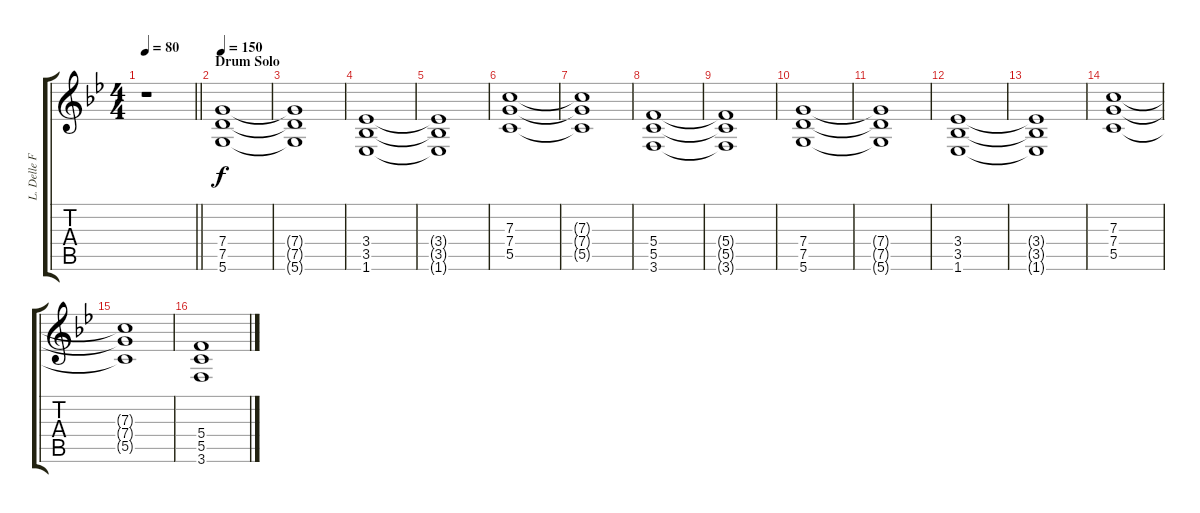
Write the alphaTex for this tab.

\track ("L. Delle Fave (Dist. Guitar R)" "L. Delle F") {instrument overdrivenguitar}
\staff {score tabs}
\tuning (D4 A3 F3 C3 G2 D2) {hide}
\ts (4 4)
\tempo 80
\clef g2
\barLineRight lightlight
\ks gminor
r.1{dy f} |
\section ("" "Drum Solo")
\tempo 150
(7.4 7.5 5.6).1{volume 8} |
(7.4{t} 7.5{t} 5.6{t}).1 |
(3.4 3.5 1.6).1 |
(3.4{t} 3.5{t} 1.6{t}).1 |
(7.3 7.4 5.5).1 |
(7.3{t} 7.4{t} 5.5{t}).1 |
(5.4 5.5 3.6).1 |
(5.4{t} 5.5{t} 3.6{t}).1 |
(7.4 7.5 5.6).1 |
(7.4{t} 7.5{t} 5.6{t}).1 |
(3.4 3.5 1.6).1 |
(3.4{t} 3.5{t} 1.6{t}).1 |
(7.3 7.4 5.5).1 |
(7.3{t} 7.4{t} 5.5{t}).1 |
(5.4 5.5 3.6).1
